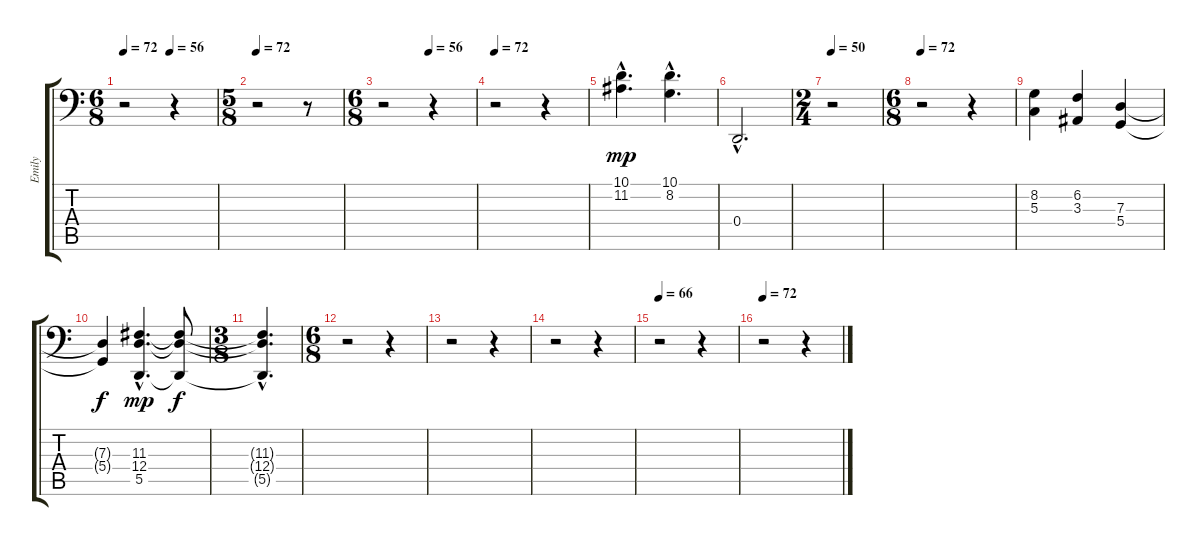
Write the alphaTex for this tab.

\track ("Emily" "Emily") {instrument acousticgrandpiano}
\staff {score tabs}
\tuning (E3 B2 G2 D2 A1 E1) {hide}
\ts (6 8)
\tempo 72
\tempo (56 0.5)
\clef f4
\ks c
r.2{dy mp} r.4 |
\ts (5 8)
\tempo 72
r.2 r.8 |
\ts (6 8)
\tempo (56 0.5)
r.2 r.4 |
\tempo 72
r.2 r.4 |
\section ("" "")
(10.1{hac} 11.2{hac}).4{d} (10.1{hac} 8.2{hac}).4{d} |
0.4{hac}.2{d} |
\ts (2 4)
\tempo 50
r.2 |
\ts (6 8)
\tempo 72
r.2 r.4 |
(8.2 5.3).4 (6.2 3.3).4 (7.3 5.4).4 |
(7.3{t} 5.4{t}).4{dy f} (11.3{hac} 12.4{hac} 5.5{hac}).4{d dy mp} (11.3{t} 12.4{t} 5.5{t}).8{dy f} |
\ts (3 8)
(11.3{hac t} 12.4{hac t} 5.5{hac t}).4{d} |
\ts (6 8)
\section ("" "")
r.2 r.4 |
r.2 r.4 |
r.2 r.4 |
\tempo 66
r.2 r.4 |
\tempo 72
r.2 r.4
